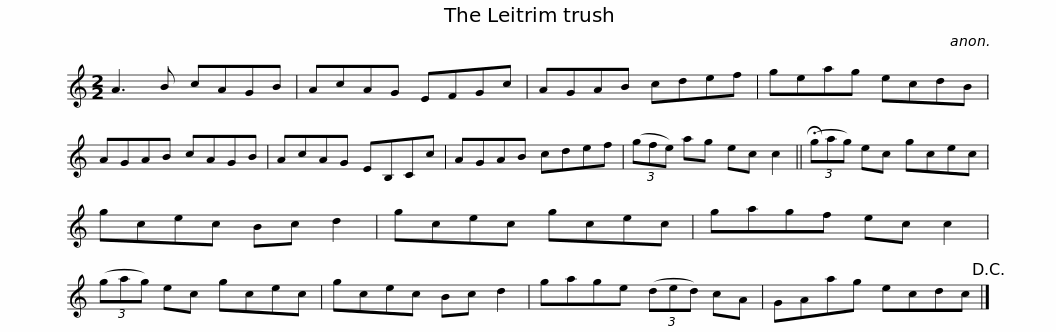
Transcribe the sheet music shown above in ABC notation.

X:1
L:1/8
M:2/2
I:linebreak $
K:C
V:1 treble
V:1
 A3 B cAGB | AcAG EFGc | AGAB cdef | geag ecdB | AGAB cAGB |$ %5
 AcAG EB,Cc | AGAB cdef | (3(gfe) ag ec c2 || (3(!fermata!gag) ec gcec | gcec Bc d2 |$ %10
 gcec gcec | gagf ec c2 | (3(gag) ec gcec | gcec Bc d2 | gage (3(ded) cA |$ %15
 GAag ecdc!D.C.! |] %16
